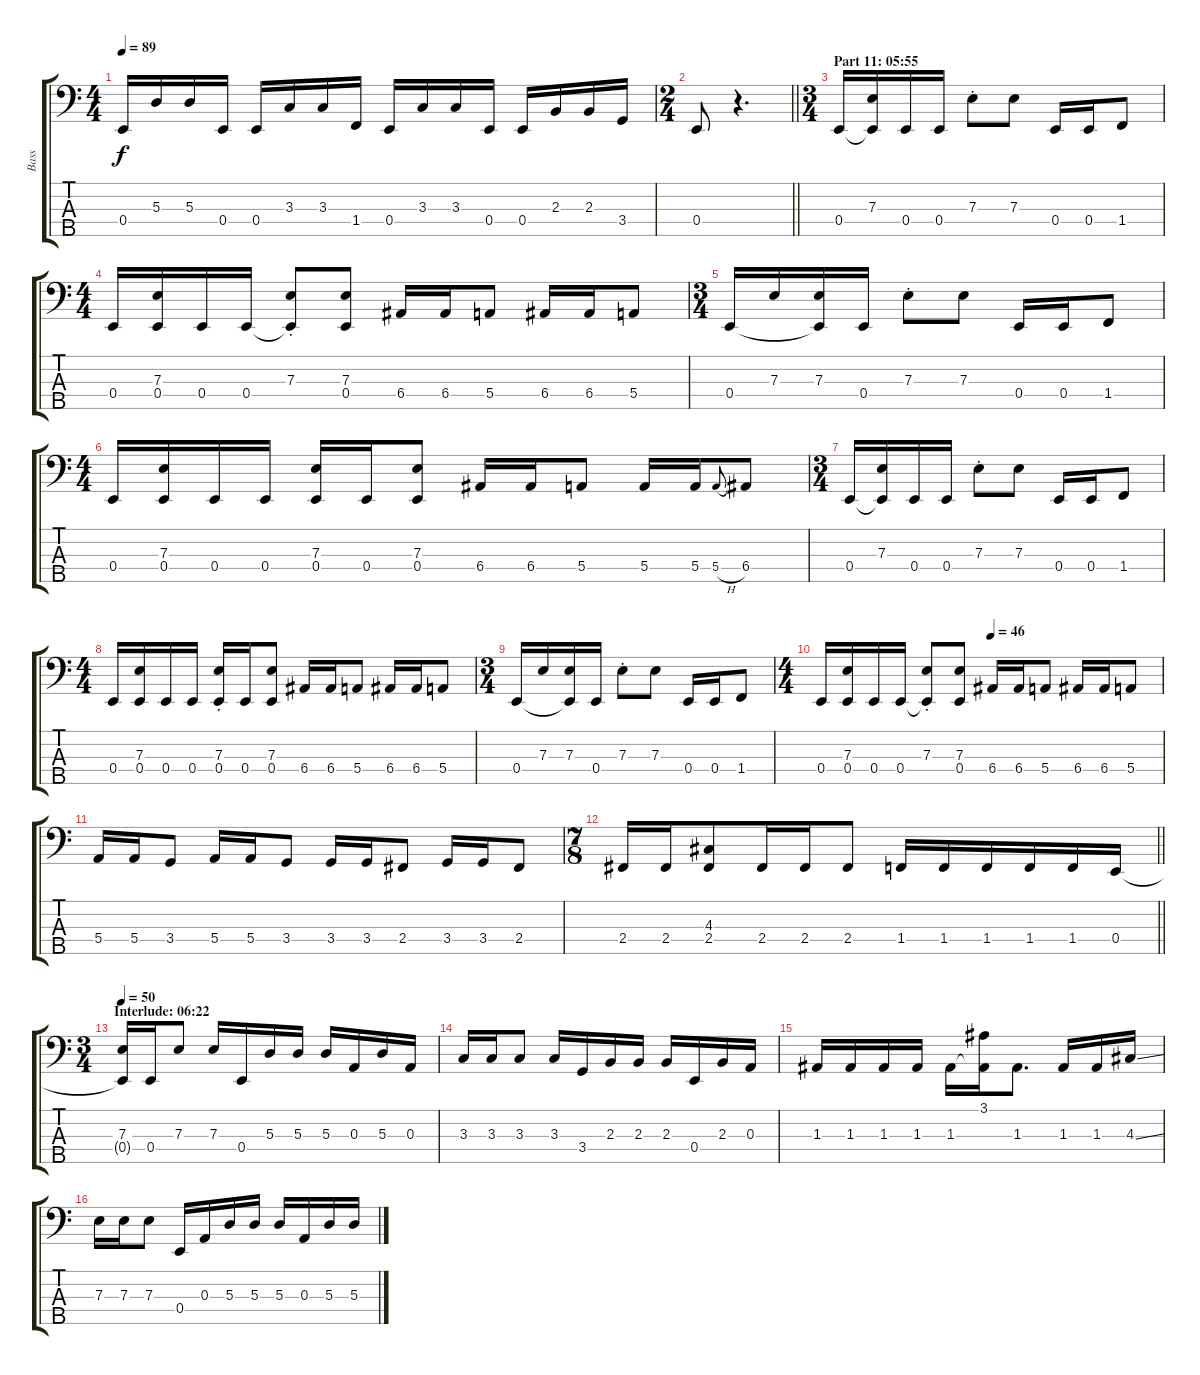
\track ("Bass" "Bass") {instrument electricbasspick}
\staff {score tabs}
\tuning (G2 D2 A1 E1 B0) {hide}
\ts (4 4)
\tempo 89
\clef f4
\ks c
0.4.16{dy f} 5.3.16 5.3.16 0.4.16 0.4.16 3.3.16 3.3.16 1.4.16 0.4.16 3.3.16 3.3.16 0.4.16 0.4.16 2.3.16 2.3.16 3.4.16 |
\ts (2 4)
\barLineRight lightlight
0.4.8 r.4{d} |
\ts (3 4)
\section ("" "Part 11: 05:55")
0.4.16 (7.3 0.4{t}).16 0.4.16 0.4.16 7.3{st}.8 7.3.8 0.4.16 0.4.16 1.4.8 |
\ts (4 4)
0.4.16 (7.3 0.4).16 0.4.16 0.4.16 (7.3{st} 0.4{t}).8 (7.3 0.4).8 6.4.16 6.4.16 5.4.8 6.4.16 6.4.16 5.4.8 |
\ts (3 4)
0.4.16 7.3.16 (7.3 0.4{t}).16 0.4.16 7.3{st}.8 7.3.8 0.4.16 0.4.16 1.4.8 |
\ts (4 4)
0.4.16 (7.3 0.4).16 0.4.16 0.4.16 (7.3 0.4).16 0.4.16 (7.3 0.4).8 6.4.16 6.4.16 5.4.8 5.4.16 5.4.16 5.4{h}.8{gr onbeat} 6.4.8 |
\ts (3 4)
0.4.16 (7.3 0.4{t}).16 0.4.16 0.4.16 7.3{st}.8 7.3.8 0.4.16 0.4.16 1.4.8 |
\ts (4 4)
0.4.16 (7.3 0.4).16 0.4.16 0.4.16 (7.3{st} 0.4).16 0.4.16 (7.3 0.4).8 6.4.16 6.4.16 5.4.8 6.4.16 6.4.16 5.4.8 |
\ts (3 4)
0.4.16 7.3.16 (7.3 0.4{t}).16 0.4.16 7.3{st}.8 7.3.8 0.4.16 0.4.16 1.4.8 |
\ts (4 4)
\tempo (46 0.5)
0.4.16 (7.3 0.4).16 0.4.16 0.4.16 (7.3{st} 0.4{t}).8 (7.3 0.4).8 6.4.16 6.4.16 5.4.8 6.4.16 6.4.16 5.4.8 |
5.4.16 5.4.16 3.4.8 5.4.16 5.4.16 3.4.8 3.4.16 3.4.16 2.4.8 3.4.16 3.4.16 2.4.8 |
\ts (7 8)
\barLineRight lightlight
2.4.16 2.4.16 (4.3 2.4).8 2.4.16 2.4.16 2.4.8 1.4.16 1.4.16 1.4.16 1.4.16 1.4.16 0.4.16 |
\ts (3 4)
\section ("" "Interlude: 06:22")
\tempo 50
(7.3 0.4{t}).16 0.4.16 7.3.8 7.3.16 0.4.16 5.3.16 5.3.16 5.3.16 0.3.16 5.3.16 0.3.16 |
3.3.16 3.3.16 3.3.8 3.3.16 3.4.16 2.3.16 2.3.16 2.3.16 0.4.16 2.3.16 0.3.16 |
1.3.16 1.3.16 1.3.16 1.3.16 1.3.16 (3.1 1.3{t}).16 1.3.8{d} 1.3.16 1.3.16 4.3{ss}.16 |
7.3.16 7.3.16 7.3.8 0.4.16 0.3.16 5.3.16 5.3.16 5.3.16 0.3.16 5.3.16 5.3{ss}.16
